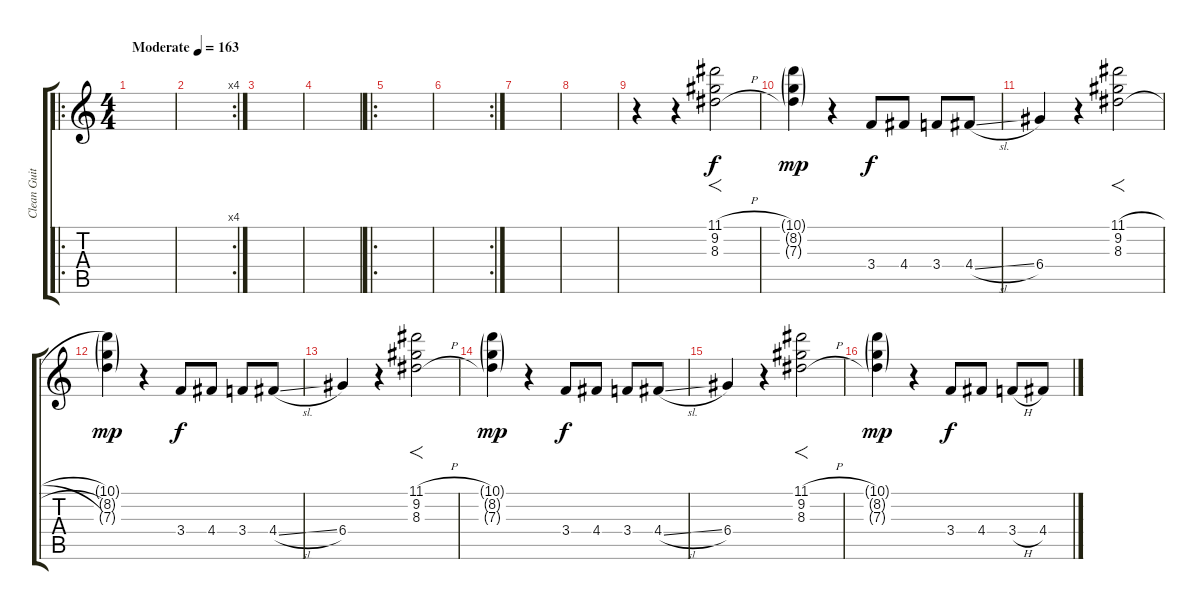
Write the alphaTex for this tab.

\track ("Clean Guitar 2" "Clean Guit") {instrument electricguitarclean}
\staff {score tabs}
\tuning (E4 B3 G3 D3 A2 D2) {hide}
\ro
\ts (4 4)
\tempo (163 "Moderate")
\clef g2
\ks c
|
\rc 4
|
|
|
\ro
|
\rc 2
|
|
|
r.4 r.4 (11.1{h} 9.2{h} 8.3{h}).2{f} |
(10.1{g} 8.2{g} 7.3{g}).4{dy mp} r.4 3.4.8{dy f} 4.4.8 3.4.8 4.4{sl}.8 |
6.4.4 r.4 (11.1{h} 9.2{h} 8.3{h}).2{f} |
(10.1{g} 8.2{g} 7.3{g}).4{dy mp} r.4 3.4.8{dy f} 4.4.8 3.4.8 4.4{sl}.8 |
6.4.4 r.4 (11.1{h} 9.2{h} 8.3{h}).2{f} |
(10.1{g} 8.2{g} 7.3{g}).4{dy mp} r.4 3.4.8{dy f} 4.4.8 3.4.8 4.4{sl}.8 |
6.4.4 r.4 (11.1{h} 9.2{h} 8.3{h}).2{f} |
(10.1{g} 8.2{g} 7.3{g}).4{dy mp} r.4 3.4.8{dy f} 4.4.8 3.4{h}.8 4.4{h}.8
